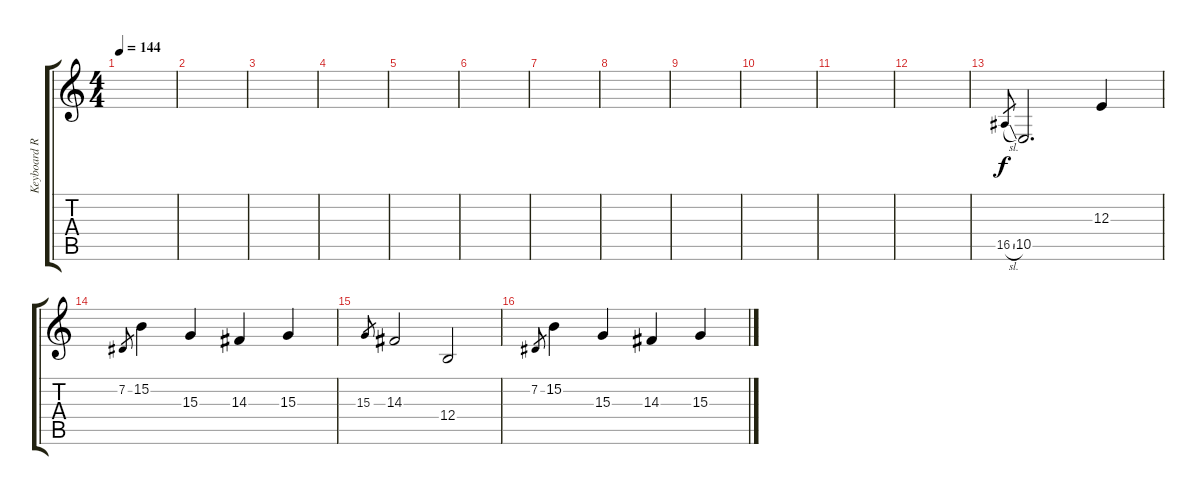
\track ("Keyboard Rythm" "Keyboard R") {instrument synthbrass2}
\staff {score tabs}
\tuning (Db4 Ab3 E3 B2 Gb2 B1) {hide}
\ts (4 4)
\tempo 144
\clef g2
\ks c
|
|
|
|
|
|
|
|
|
|
|
|
16.5{sl}.8{gr} 10.5.2{d} 12.3.4 |
7.2.8{gr} 15.2.4 15.3.4 14.3.4 15.3.4 |
15.3.8{gr} 14.3.2 12.4.2 |
7.2.8{gr} 15.2.4 15.3.4 14.3.4 15.3.4
